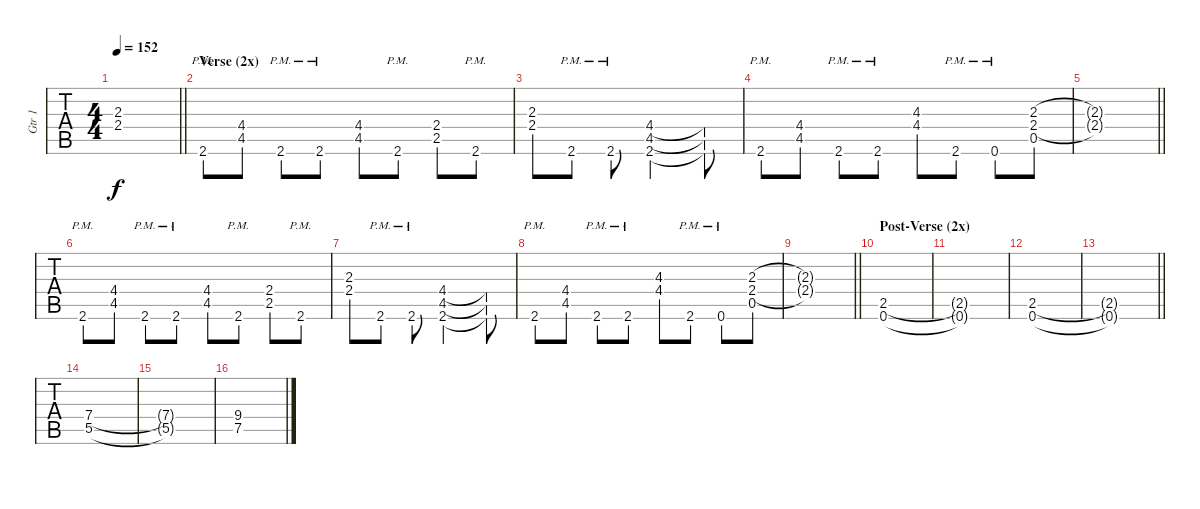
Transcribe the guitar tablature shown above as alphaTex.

\track ("Gtr 1" "Gtr 1") {instrument overdrivenguitar}
\staff {tabs}
\tuning (E4 B3 G3 D3 A2 E2) {hide}
\ts (4 4)
\tempo 152
\clef g2
\barLineRight lightlight
\ks c
(2.3{t} 2.4{t}).1{dy f} |
\section ("" "Verse (2x)")
2.6{pm}.8 (4.4 4.5).8 2.6{pm}.8 2.6{pm}.8 (4.4 4.5).8 2.6{pm}.8 (2.4 2.5).8 2.6{pm}.8 |
(2.3 2.4).8 2.6{pm}.8 2.6{pm}.8 (4.4 4.5 2.6).2 (4.4{t} 4.5{t} 2.6{t}).8 |
2.6{pm}.8 (4.4 4.5).8 2.6{pm}.8 2.6{pm}.8 (4.3 4.4).8 2.6{pm}.8 0.6{pm}.8 (2.3 2.4 0.5).8 |
\barLineRight lightlight
(2.3{t} 2.4{t}).1 |
2.6{pm}.8 (4.4 4.5).8 2.6{pm}.8 2.6{pm}.8 (4.4 4.5).8 2.6{pm}.8 (2.4 2.5).8 2.6{pm}.8 |
(2.3 2.4).8 2.6{pm}.8 2.6{pm}.8 (4.4 4.5 2.6).2 (4.4{t} 4.5{t} 2.6{t}).8 |
2.6{pm}.8 (4.4 4.5).8 2.6{pm}.8 2.6{pm}.8 (4.3 4.4).8 2.6{pm}.8 0.6{pm}.8 (2.3 2.4 0.5).8 |
\barLineRight lightlight
(2.3{t} 2.4{t}).1 |
\section ("" "Post-Verse (2x)")
(2.5 0.6).1 |
(2.5{t} 0.6{t}).1 |
(2.5 0.6).1 |
\barLineRight lightlight
(2.5{t} 0.6{t}).1 |
(7.4 5.5).1 |
(7.4{t} 5.5{t}).1 |
(9.4 7.5).1
